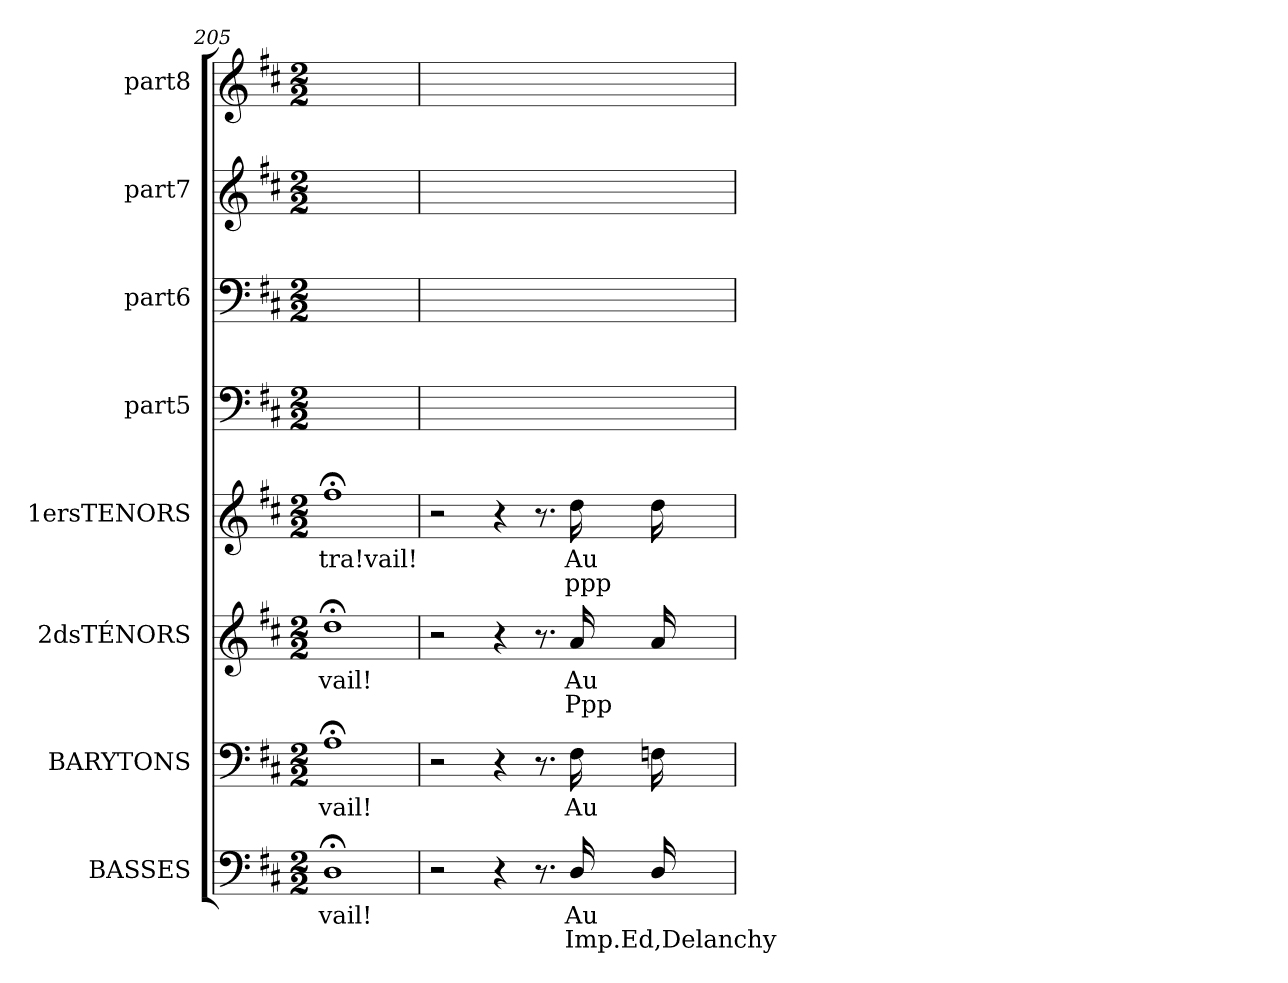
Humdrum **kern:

**kern	**text	**text	**kern	**text	**kern	**text	**text	**kern	**text	**text	**kern	**kern	**kern	**kern
*part8	*part8	*part8	*part7	*part7	*part6	*part6	*part6	*part5	*part5	*part5	*part4	*part3	*part2	*part1
*staff8	*staff8	*staff8	*staff7	*staff7	*staff6	*staff6	*staff6	*staff5	*staff5	*staff5	*staff4	*staff3	*staff2	*staff1
*I"BASSES	*	*	*I"BARYTONS	*	*I"2dsTÉNORS	*	*	*I"1ersTENORS	*	*	*I"part5	*I"part6	*I"part7	*I"part8
*	*	*	*	*	*	*	*	*	*	*	*I'part5	*I'part6	*I'part7	*I'part8
*clefF4	*	*	*clefF4	*	*clefG2	*	*	*clefG2	*	*	*clefF4	*clefF4	*clefG2	*clefG2
*k[f#c#]	*	*	*k[f#c#]	*	*k[f#c#]	*	*	*k[f#c#]	*	*	*k[f#c#]	*k[f#c#]	*k[f#c#]	*k[f#c#]
*M2/2	*	*	*M2/2	*	*M2/2	*	*	*M2/2	*	*	*M2/2	*M2/2	*M2/2	*M2/2
=205	=205	=205	=205	=205	=205	=205	=205	=205	=205	=205	=205	=205	=205	=205
1D;i/	vail!	.	1A;i/	vail!	1dd;i/	vail!	.	1ff#;i/	tra!vail!	.	1ryy	1ryy	1ryy	1ryy
=206	=206	=206	=206	=206	=206	=206	=206	=206	=206	=206	=206	=206	=206	=206
2r	.	.	2r	.	2r	.	.	2r	.	.	1ryy	1ryy	1ryy	1ryy
4r	.	.	4r	.	4r	.	.	4r	.	.	.	.	.	.
8.r	.	.	8.r	.	8.r	.	.	8.r	.	.	.	.	.	.
16Di/	Au	Imp.Ed,Delanchy	16F#i\	Au	16ai/	Au	Pрp	16ddi\	Au	ppp	.	.	.	.
16Dj/	.	.	16Fj\	.	16aj/	.	.	16ddj\	.	.	16ryy	16ryy	16ryy	16ryy
=	=	=	=	=	=	=	=	=	=	=	=	=	=	=
*-	*-	*-	*-	*-	*-	*-	*-	*-	*-	*-	*-	*-	*-	*-
